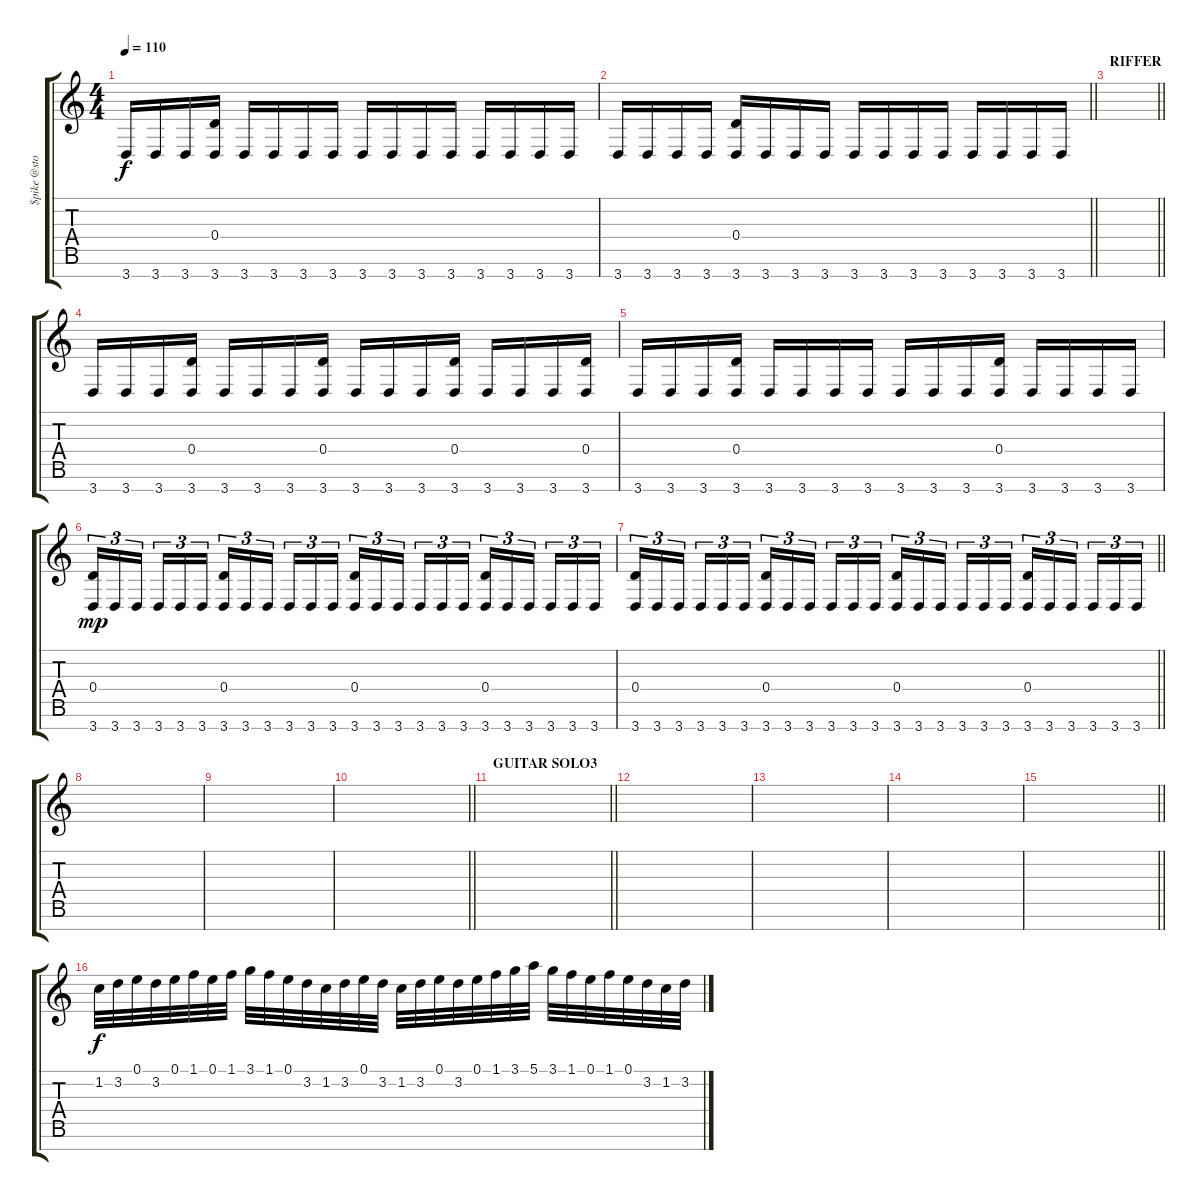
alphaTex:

\track ("$pike @ston" "$pike @sto") {instrument distortionguitar}
\staff {score tabs}
\tuning (E4 B3 G3 D3 A2 E2 B1) {hide}
\ts (4 4)
\tempo 110
\clef g2
\ks c
3.7.16{dy f} 3.7.16 3.7.16 (0.4 3.7).16 3.7.16 3.7.16 3.7.16 3.7.16 3.7.16 3.7.16 3.7.16 3.7.16 3.7.16 3.7.16 3.7.16 3.7.16 |
\barLineRight lightlight
3.7.16 3.7.16 3.7.16 3.7.16 (0.4 3.7).16 3.7.16 3.7.16 3.7.16 3.7.16 3.7.16 3.7.16 3.7.16 3.7.16 3.7.16 3.7.16 3.7.16 |
\section ("" "RIFFER ")
\barLineRight lightlight
|
3.7.16 3.7.16 3.7.16 (0.4 3.7).16 3.7.16 3.7.16 3.7.16 (0.4 3.7).16 3.7.16 3.7.16 3.7.16 (0.4 3.7).16 3.7.16 3.7.16 3.7.16 (0.4 3.7).16 |
3.7.16 3.7.16 3.7.16 (0.4 3.7).16 3.7.16 3.7.16 3.7.16 3.7.16 3.7.16 3.7.16 3.7.16 (0.4 3.7).16 3.7.16 3.7.16 3.7.16 3.7.16 |
(0.4 3.7).16{tu (3 2) dy mp} 3.7.16{tu (3 2)} 3.7.16{tu (3 2) beam splitsecondary} 3.7.16{tu (3 2)} 3.7.16{tu (3 2)} 3.7.16{tu (3 2)} (0.4 3.7).16{tu (3 2)} 3.7.16{tu (3 2)} 3.7.16{tu (3 2) beam splitsecondary} 3.7.16{tu (3 2)} 3.7.16{tu (3 2)} 3.7.16{tu (3 2)} (0.4 3.7).16{tu (3 2)} 3.7.16{tu (3 2)} 3.7.16{tu (3 2) beam splitsecondary} 3.7.16{tu (3 2)} 3.7.16{tu (3 2)} 3.7.16{tu (3 2)} (0.4 3.7).16{tu (3 2)} 3.7.16{tu (3 2)} 3.7.16{tu (3 2) beam splitsecondary} 3.7.16{tu (3 2)} 3.7.16{tu (3 2)} 3.7.16{tu (3 2)} |
\barLineRight lightlight
(0.4 3.7).16{tu (3 2)} 3.7.16{tu (3 2)} 3.7.16{tu (3 2) beam splitsecondary} 3.7.16{tu (3 2)} 3.7.16{tu (3 2)} 3.7.16{tu (3 2)} (0.4 3.7).16{tu (3 2)} 3.7.16{tu (3 2)} 3.7.16{tu (3 2) beam splitsecondary} 3.7.16{tu (3 2)} 3.7.16{tu (3 2)} 3.7.16{tu (3 2)} (0.4 3.7).16{tu (3 2)} 3.7.16{tu (3 2)} 3.7.16{tu (3 2) beam splitsecondary} 3.7.16{tu (3 2)} 3.7.16{tu (3 2)} 3.7.16{tu (3 2)} (0.4 3.7).16{tu (3 2)} 3.7.16{tu (3 2)} 3.7.16{tu (3 2) beam splitsecondary} 3.7.16{tu (3 2)} 3.7.16{tu (3 2)} 3.7.16{tu (3 2)} |
|
|
\barLineRight lightlight
|
\section ("" "GUITAR SOLO3")
\barLineRight lightlight
|
|
|
|
\barLineRight lightlight
|
1.2.32{dy f} 3.2.32 0.1.32 3.2.32 0.1.32 1.1.32 0.1.32 1.1.32 3.1.32 1.1.32 0.1.32 3.2.32 1.2.32 3.2.32 0.1.32 3.2.32 1.2.32 3.2.32 0.1.32 3.2.32 0.1.32 1.1.32 3.1.32 5.1.32 3.1.32 1.1.32 0.1.32 1.1.32 0.1.32 3.2.32 1.2.32 3.2.32
